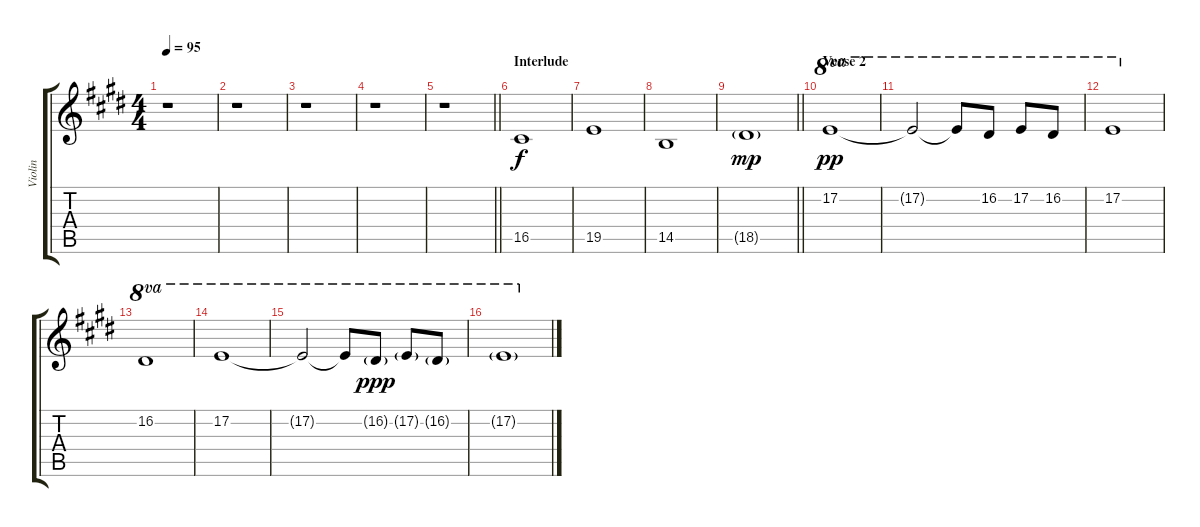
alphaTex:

\track ("Violin" "Violin") {instrument stringensemble1}
\staff {score tabs}
\tuning (E4 B3 G3 D3 A2 E2) {hide}
\ts (4 4)
\tempo 95
\clef g2
\ks e
r.1{dy f} |
r.1 |
r.1 |
r.1 |
\barLineRight lightlight
r.1 |
\section ("" "Interlude")
16.5.1 |
19.5.1 |
14.5.1 |
\barLineRight lightlight
18.5{g}.1{dy mp} |
\section ("" "Verse 2")
17.2.1{ot 8va dy pp} |
17.2{t}.2{ot 8va} 17.2{t}.8{ot 8va} 16.2.8{ot 8va} 17.2.8{ot 8va} 16.2.8{ot 8va} |
17.2.1{ot 8va} |
16.2.1{ot 8va} |
17.2.1{ot 8va} |
17.2{t}.2{ot 8va} 17.2{t}.8{ot 8va} 16.2{g}.8{ot 8va dy ppp} 17.2{g}.8{ot 8va} 16.2{g}.8{ot 8va} |
17.2{g}.1{ot 8va}
